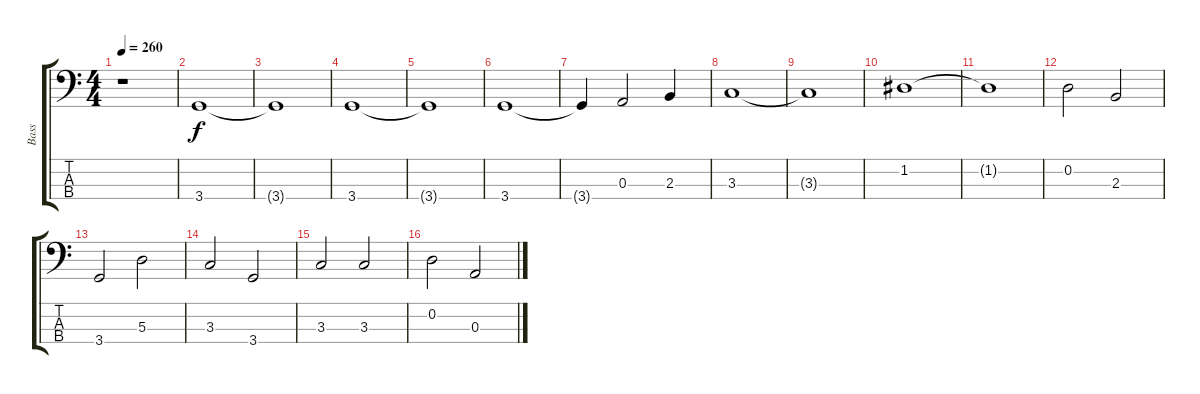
\track ("Bass" "Bass") {instrument electricbassfinger}
\staff {score tabs}
\tuning (G2 D2 A1 E1) {hide}
\ts (4 4)
\tempo 260
\clef f4
\ks c
r.1{dy f instrument electricbassfinger} |
3.4.1 |
3.4{t}.1 |
3.4.1 |
3.4{t}.1 |
3.4.1 |
3.4{t}.4 0.3.2 2.3.4 |
3.3.1 |
3.3{t}.1 |
1.2.1 |
1.2{t}.1 |
0.2.2 2.3.2 |
3.4.2 5.3.2 |
3.3.2 3.4.2 |
3.3.2 3.3.2 |
0.2.2 0.3.2
